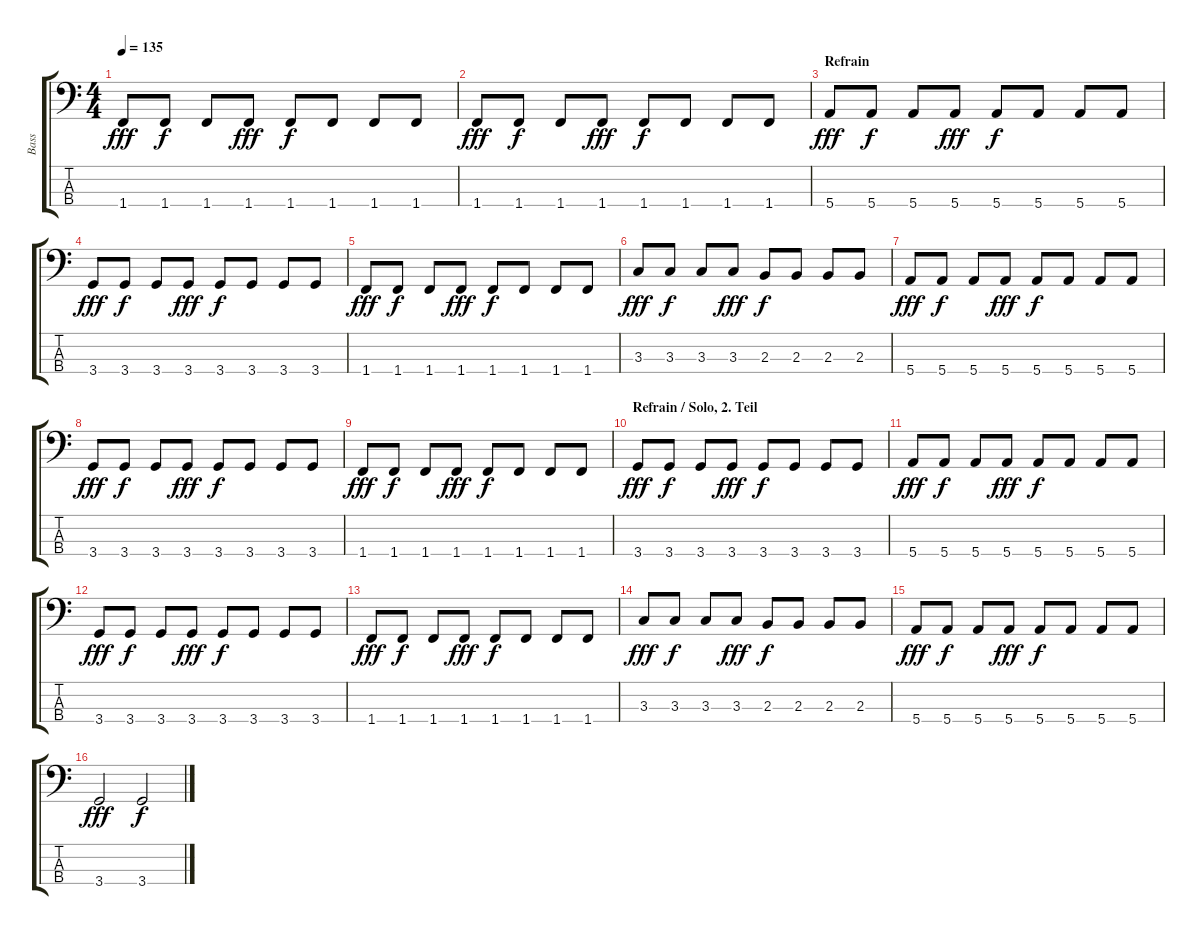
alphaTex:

\track ("Bass" "Bass") {instrument electricbassfinger}
\staff {score tabs}
\tuning (G2 D2 A1 E1) {hide}
\ts (4 4)
\tempo 135
\clef f4
\ks c
1.4.8{dy fff} 1.4.8{dy f} 1.4.8 1.4.8{dy fff} 1.4.8{dy f} 1.4.8 1.4.8 1.4.8 |
1.4.8{dy fff} 1.4.8{dy f} 1.4.8 1.4.8{dy fff} 1.4.8{dy f} 1.4.8 1.4.8 1.4.8 |
\section ("" "Refrain")
5.4.8{dy fff} 5.4.8{dy f} 5.4.8 5.4.8{dy fff} 5.4.8{dy f} 5.4.8 5.4.8 5.4.8 |
3.4.8{dy fff} 3.4.8{dy f} 3.4.8 3.4.8{dy fff} 3.4.8{dy f} 3.4.8 3.4.8 3.4.8 |
1.4.8{dy fff} 1.4.8{dy f} 1.4.8 1.4.8{dy fff} 1.4.8{dy f} 1.4.8 1.4.8 1.4.8 |
3.3.8{dy fff} 3.3.8{dy f} 3.3.8 3.3.8{dy fff} 2.3.8{dy f} 2.3.8 2.3.8 2.3.8 |
5.4.8{dy fff} 5.4.8{dy f} 5.4.8 5.4.8{dy fff} 5.4.8{dy f} 5.4.8 5.4.8 5.4.8 |
3.4.8{dy fff} 3.4.8{dy f} 3.4.8 3.4.8{dy fff} 3.4.8{dy f} 3.4.8 3.4.8 3.4.8 |
1.4.8{dy fff} 1.4.8{dy f} 1.4.8 1.4.8{dy fff} 1.4.8{dy f} 1.4.8 1.4.8 1.4.8 |
\section ("" "Refrain / Solo, 2. Teil")
3.4.8{dy fff} 3.4.8{dy f} 3.4.8 3.4.8{dy fff} 3.4.8{dy f} 3.4.8 3.4.8 3.4.8 |
5.4.8{dy fff} 5.4.8{dy f} 5.4.8 5.4.8{dy fff} 5.4.8{dy f} 5.4.8 5.4.8 5.4.8 |
3.4.8{dy fff} 3.4.8{dy f} 3.4.8 3.4.8{dy fff} 3.4.8{dy f} 3.4.8 3.4.8 3.4.8 |
1.4.8{dy fff} 1.4.8{dy f} 1.4.8 1.4.8{dy fff} 1.4.8{dy f} 1.4.8 1.4.8 1.4.8 |
3.3.8{dy fff} 3.3.8{dy f} 3.3.8 3.3.8{dy fff} 2.3.8{dy f} 2.3.8 2.3.8 2.3.8 |
5.4.8{dy fff} 5.4.8{dy f} 5.4.8 5.4.8{dy fff} 5.4.8{dy f} 5.4.8 5.4.8 5.4.8 |
3.4.2{dy fff} 3.4.2{dy f}
